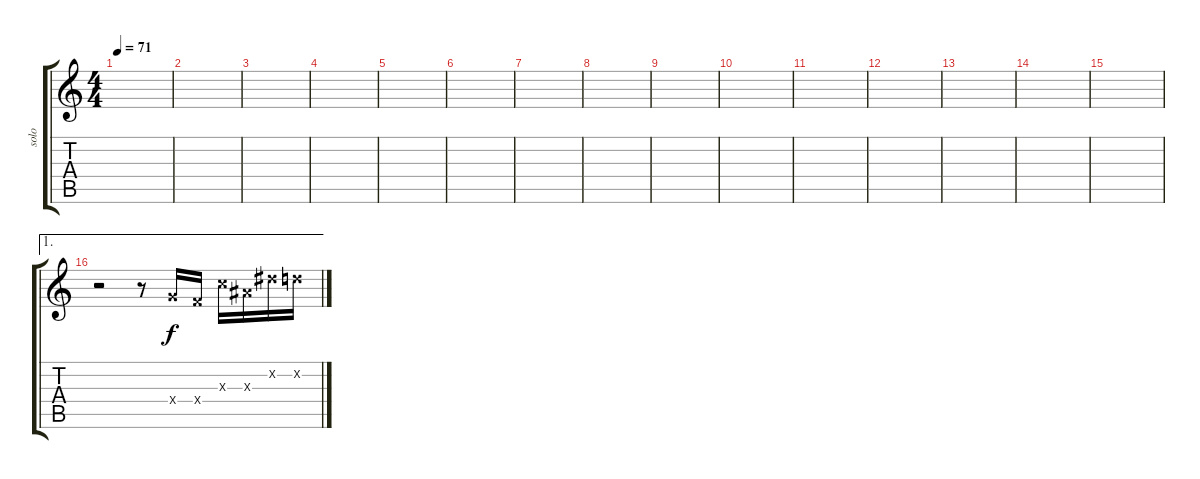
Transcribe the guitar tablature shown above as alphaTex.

\track ("solo" "solo") {instrument distortionguitar}
\staff {score tabs}
\tuning (E4 B3 G3 D3 A2 E2) {hide}
\ts (4 4)
\tempo 71
\clef g2
\ks c
|
|
|
|
|
|
|
|
|
|
|
|
|
|
|
\ae 1
r.2 r.8 5.4{x}.16 3.4{x}.16 5.3{x}.16 3.3{x}.16 4.2{x}.16 3.2{x}.16
